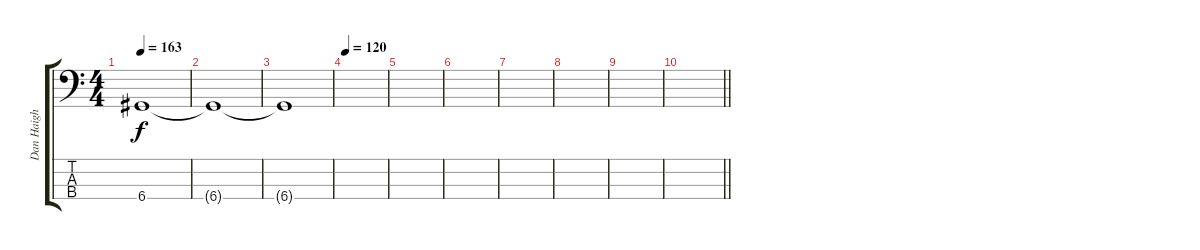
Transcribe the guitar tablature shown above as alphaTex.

\track ("Dan Haigh" "Dan Haigh") {instrument electricbasspick}
\staff {score tabs}
\tuning (G2 D2 A1 D1) {hide}
\ts (4 4)
\tempo 163
\clef f4
\ks c
6.4.1{dy f} |
6.4{t}.1 |
6.4{t}.1 |
\tempo 120
|
|
|
|
|
|
\barLineRight lightlight
